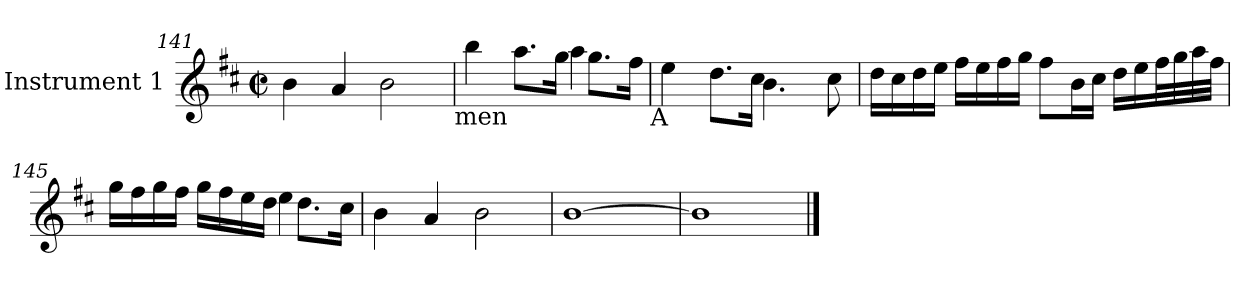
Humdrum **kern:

**kern
*part1
*staff1
*I"Instrument 1
*clefG2
*k[f#c#]
*D:
*M2/2
*met(c|)
=141
4b\
4a/
2b\
!LO:TX:b:t=men
=142
*^
4bb\	4..ryy
8.aa\L	.
16gg\J	4aa\
8.gg\L	.
16ff#\J	16ryy
!	!LO:TX:b:t=A
!!LO:PB:g=z	!!
=143	=143
4ee\	4..ryy
8.dd\L	.
16cc#\J	4.b\
4..ryy	.
.	8cc#\
*v	*v
=144
16dd\L
16cc#\
16dd\
16ee\J
16ff#\L
16ee\
16ff#\
16gg\J
8ff#\L
16b\
16cc#\J
16dd\L
16ee\
32ff#\
32gg\
32aa\
32ff#\J
=145
*^
16gg\L	4..ryy
16ff#\	.
16gg\	.
16ff#\J	.
16gg\L	.
16ff#\	.
16ee\	.
16dd\J	4ee\
8.dd\L	.
16cc#\J	16ryy
*v	*v
=146
4b\
4a/
2b\
=147
[>1b
=148
1b]
==
*-
